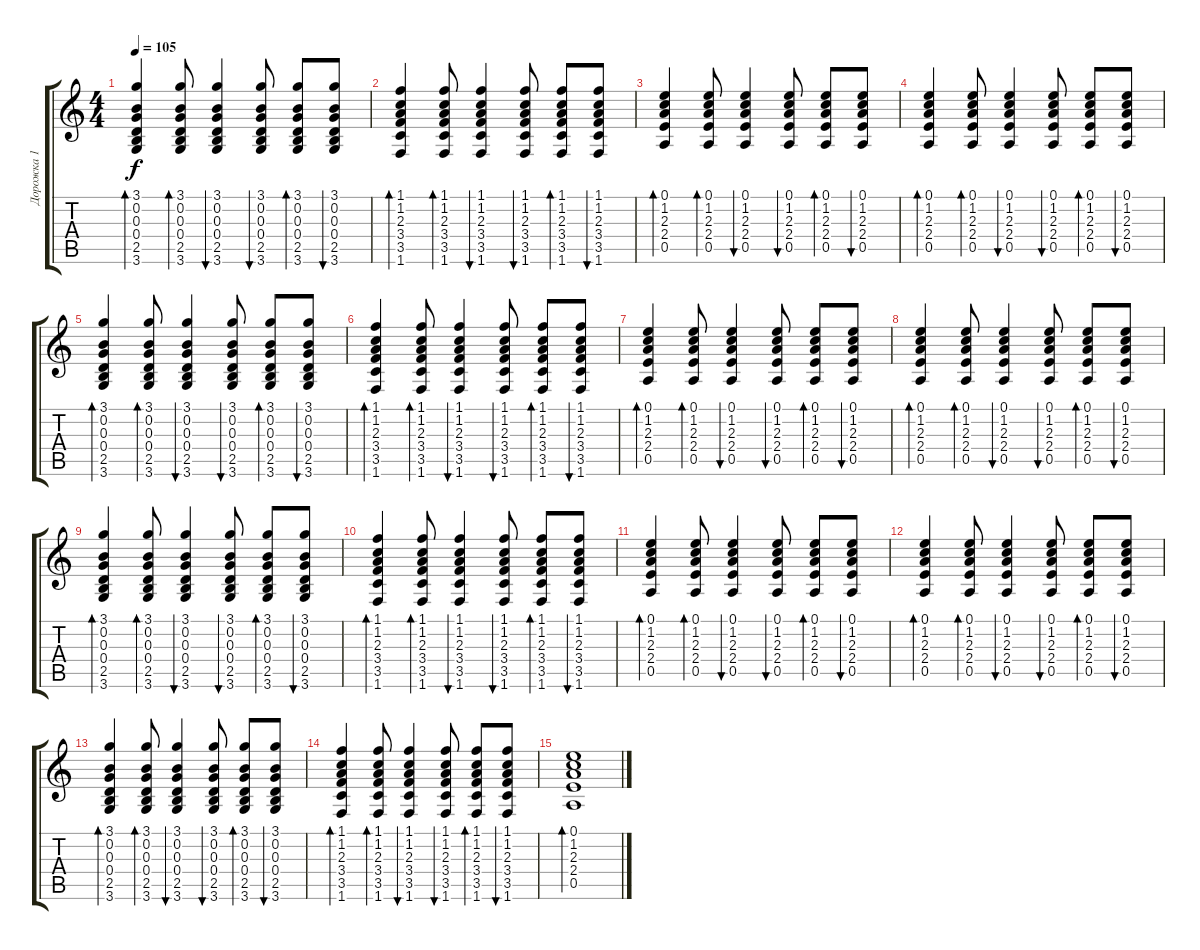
\track ("Дорожка 1" "Дорожка 1") {instrument acousticguitarsteel}
\staff {score tabs}
\tuning (E4 B3 G3 D3 A2 E2) {hide}
\ts (4 4)
\tempo 105
\clef g2
\ks c
(3.1 0.2 0.3 0.4 2.5 3.6).4{bd 60 dy f} (3.1 0.2 0.3 0.4 2.5 3.6).8{bd 60} (3.1 0.2 0.3 0.4 2.5 3.6).4{bu 60} (3.1 0.2 0.3 0.4 2.5 3.6).8{bu 60} (3.1 0.2 0.3 0.4 2.5 3.6).8{bd 60} (3.1 0.2 0.3 0.4 2.5 3.6).8{bu 60} |
(1.1 1.2 2.3 3.4 3.5 1.6).4{bd 60} (1.1 1.2 2.3 3.4 3.5 1.6).8{bd 60} (1.1 1.2 2.3 3.4 3.5 1.6).4{bu 60} (1.1 1.2 2.3 3.4 3.5 1.6).8{bu 60} (1.1 1.2 2.3 3.4 3.5 1.6).8{bd 60} (1.1 1.2 2.3 3.4 3.5 1.6).8{bu 60} |
(0.1 1.2 2.3 2.4 0.5).4{bd 60} (0.1 1.2 2.3 2.4 0.5).8{bd 60} (0.1 1.2 2.3 2.4 0.5).4{bu 60} (0.1 1.2 2.3 2.4 0.5).8{bu 60} (0.1 1.2 2.3 2.4 0.5).8{bd 60} (0.1 1.2 2.3 2.4 0.5).8{bu 60} |
(0.1 1.2 2.3 2.4 0.5).4{bd 60} (0.1 1.2 2.3 2.4 0.5).8{bd 60} (0.1 1.2 2.3 2.4 0.5).4{bu 60} (0.1 1.2 2.3 2.4 0.5).8{bu 60} (0.1 1.2 2.3 2.4 0.5).8{bd 60} (0.1 1.2 2.3 2.4 0.5).8{bu 60} |
(3.1 0.2 0.3 0.4 2.5 3.6).4{bd 60} (3.1 0.2 0.3 0.4 2.5 3.6).8{bd 60} (3.1 0.2 0.3 0.4 2.5 3.6).4{bu 60} (3.1 0.2 0.3 0.4 2.5 3.6).8{bu 60} (3.1 0.2 0.3 0.4 2.5 3.6).8{bd 60} (3.1 0.2 0.3 0.4 2.5 3.6).8{bu 60} |
(1.1 1.2 2.3 3.4 3.5 1.6).4{bd 60} (1.1 1.2 2.3 3.4 3.5 1.6).8{bd 60} (1.1 1.2 2.3 3.4 3.5 1.6).4{bu 60} (1.1 1.2 2.3 3.4 3.5 1.6).8{bu 60} (1.1 1.2 2.3 3.4 3.5 1.6).8{bd 60} (1.1 1.2 2.3 3.4 3.5 1.6).8{bu 60} |
(0.1 1.2 2.3 2.4 0.5).4{bd 60} (0.1 1.2 2.3 2.4 0.5).8{bd 60} (0.1 1.2 2.3 2.4 0.5).4{bu 60} (0.1 1.2 2.3 2.4 0.5).8{bu 60} (0.1 1.2 2.3 2.4 0.5).8{bd 60} (0.1 1.2 2.3 2.4 0.5).8{bu 60} |
(0.1 1.2 2.3 2.4 0.5).4{bd 60} (0.1 1.2 2.3 2.4 0.5).8{bd 60} (0.1 1.2 2.3 2.4 0.5).4{bu 60} (0.1 1.2 2.3 2.4 0.5).8{bu 60} (0.1 1.2 2.3 2.4 0.5).8{bd 60} (0.1 1.2 2.3 2.4 0.5).8{bu 60} |
(3.1 0.2 0.3 0.4 2.5 3.6).4{bd 60} (3.1 0.2 0.3 0.4 2.5 3.6).8{bd 60} (3.1 0.2 0.3 0.4 2.5 3.6).4{bu 60} (3.1 0.2 0.3 0.4 2.5 3.6).8{bu 60} (3.1 0.2 0.3 0.4 2.5 3.6).8{bd 60} (3.1 0.2 0.3 0.4 2.5 3.6).8{bu 60} |
(1.1 1.2 2.3 3.4 3.5 1.6).4{bd 60} (1.1 1.2 2.3 3.4 3.5 1.6).8{bd 60} (1.1 1.2 2.3 3.4 3.5 1.6).4{bu 60} (1.1 1.2 2.3 3.4 3.5 1.6).8{bu 60} (1.1 1.2 2.3 3.4 3.5 1.6).8{bd 60} (1.1 1.2 2.3 3.4 3.5 1.6).8{bu 60} |
(0.1 1.2 2.3 2.4 0.5).4{bd 60} (0.1 1.2 2.3 2.4 0.5).8{bd 60} (0.1 1.2 2.3 2.4 0.5).4{bu 60} (0.1 1.2 2.3 2.4 0.5).8{bu 60} (0.1 1.2 2.3 2.4 0.5).8{bd 60} (0.1 1.2 2.3 2.4 0.5).8{bu 60} |
(0.1 1.2 2.3 2.4 0.5).4{bd 60} (0.1 1.2 2.3 2.4 0.5).8{bd 60} (0.1 1.2 2.3 2.4 0.5).4{bu 60} (0.1 1.2 2.3 2.4 0.5).8{bu 60} (0.1 1.2 2.3 2.4 0.5).8{bd 60} (0.1 1.2 2.3 2.4 0.5).8{bu 60} |
(3.1 0.2 0.3 0.4 2.5 3.6).4{bd 60} (3.1 0.2 0.3 0.4 2.5 3.6).8{bd 60} (3.1 0.2 0.3 0.4 2.5 3.6).4{bu 60} (3.1 0.2 0.3 0.4 2.5 3.6).8{bu 60} (3.1 0.2 0.3 0.4 2.5 3.6).8{bd 60} (3.1 0.2 0.3 0.4 2.5 3.6).8{bu 60} |
(1.1 1.2 2.3 3.4 3.5 1.6).4{bd 60} (1.1 1.2 2.3 3.4 3.5 1.6).8{bd 60} (1.1 1.2 2.3 3.4 3.5 1.6).4{bu 60} (1.1 1.2 2.3 3.4 3.5 1.6).8{bu 60} (1.1 1.2 2.3 3.4 3.5 1.6).8{bd 60} (1.1 1.2 2.3 3.4 3.5 1.6).8{bu 60} |
(0.1 1.2 2.3 2.4 0.5).1{bd 60}
